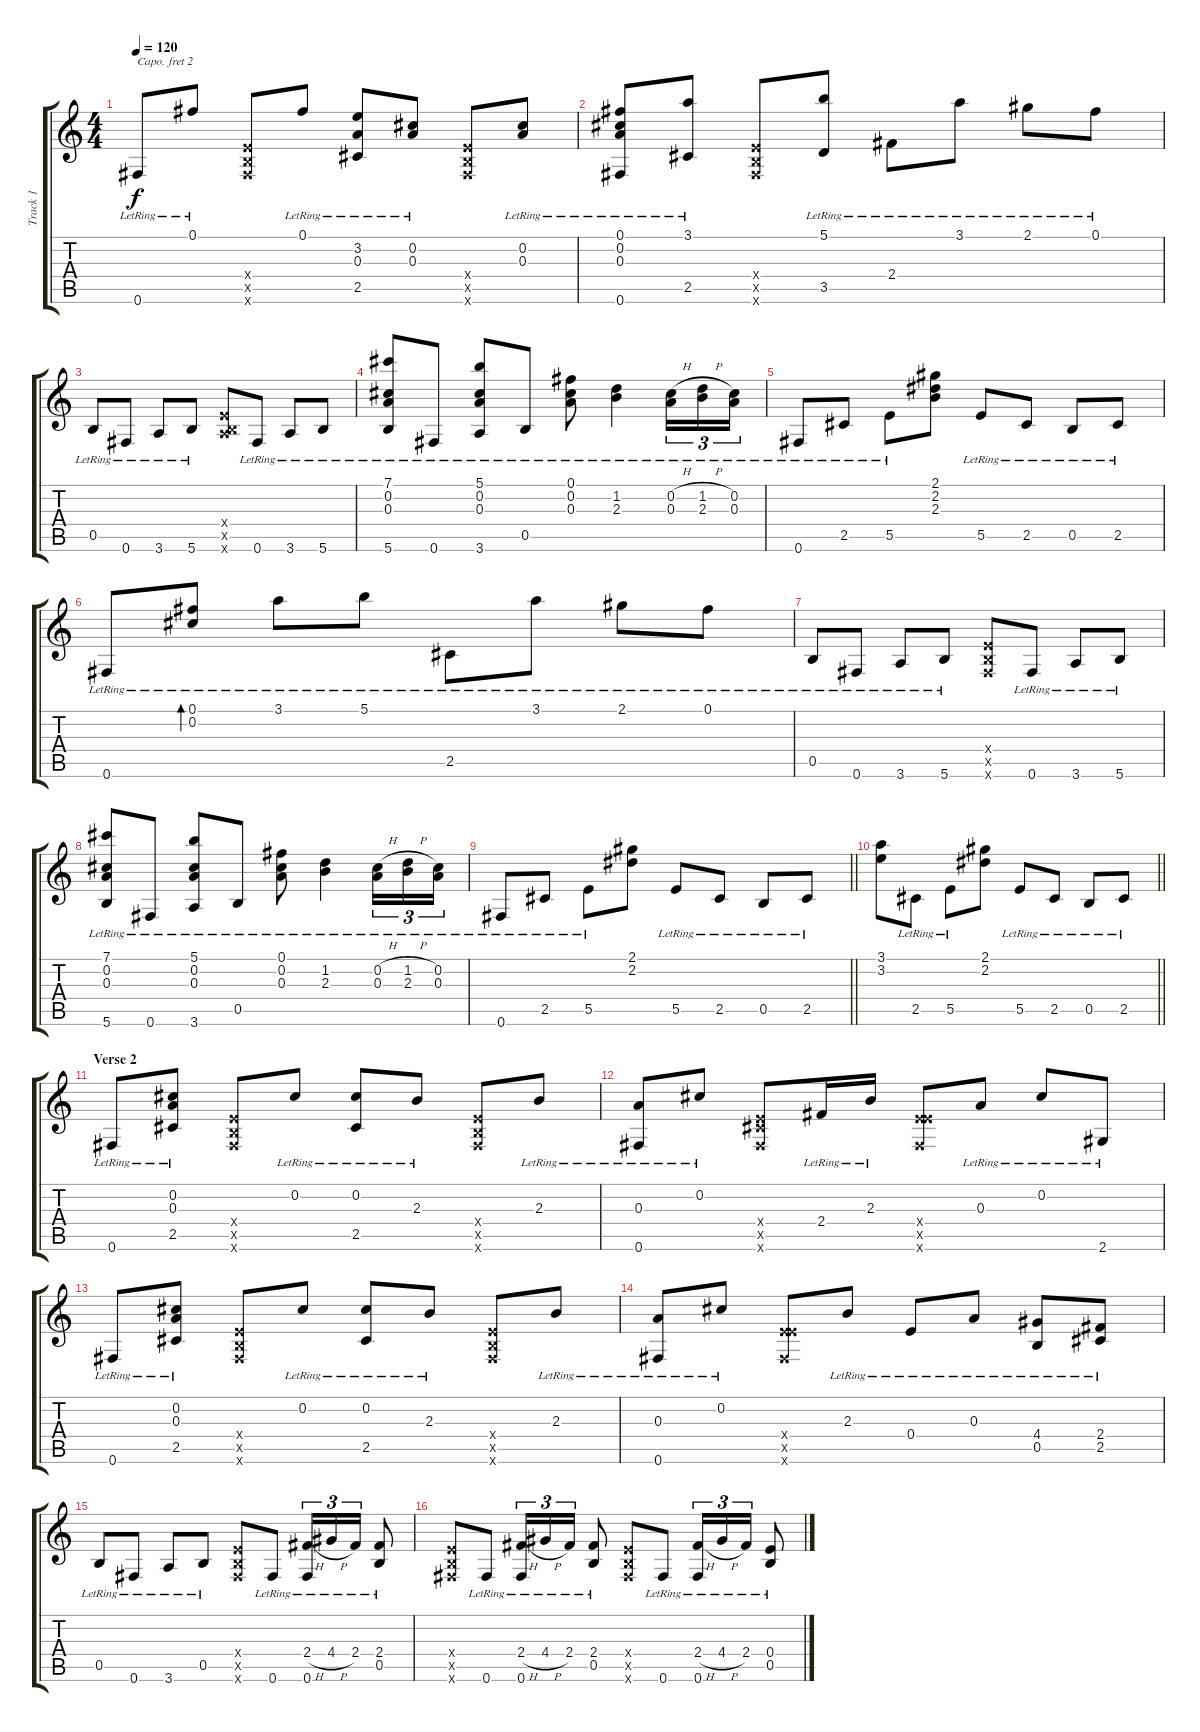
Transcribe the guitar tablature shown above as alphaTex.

\track ("Track 1" "Track 1") {instrument acousticguitarnylon}
\staff {score tabs}
\capo 2
\tuning (E4 B3 G3 D3 A2 E2) {hide}
\ts (4 4)
\tempo 120
\clef g2
\ks c
0.6{lr}.8{dy f} 0.1{lr}.8 (0.4{x} 0.5{x} 0.6{x}).8 0.1{lr}.8 (3.2{lr} 0.3{lr} 2.5{lr}).8 (0.2{lr} 0.3{lr}).8 (0.4{x} 0.5{x} 0.6{x}).8 (0.2{lr} 0.3{lr}).8 |
(0.1{lr} 0.2{lr} 0.3{lr} 0.6{lr}).8 (3.1{lr} 2.5{lr}).8 (0.4{x} 0.5{x} 0.6{x}).8 (5.1{lr} 3.5{lr}).8 2.4{lr}.8 3.1{lr}.8 2.1{lr}.8 0.1{lr}.8 |
0.5{lr}.8 0.6{lr}.8 3.6{lr}.8 5.6{lr}.8 (0.4{x} 0.5{x} 3.6{x}).8 0.6{lr}.8 3.6{lr}.8 5.6{lr}.8 |
(7.1{lr} 0.2{lr} 0.3{lr} 5.6{lr}).8 0.6{lr}.8 (5.1{lr} 0.2{lr} 0.3{lr} 3.6{lr}).8 0.5{lr}.8 (0.1{lr} 0.2{lr} 0.3{lr}).8 (1.2{lr} 2.3{lr}).4 (0.2{h lr} 0.3{lr}).16{tu (3 2)} (1.2{h lr} 2.3{lr}).16{tu (3 2)} (0.2{lr} 0.3{lr}).16{tu (3 2)} |
0.6{lr}.8 2.5{lr}.8 5.5{lr}.8 (2.1 2.2 2.3).8 5.5{lr}.8 2.5{lr}.8 0.5{lr}.8 2.5{lr}.8 |
0.6{lr}.8 (0.1{lr} 0.2{lr}).8{bd 240} 3.1{lr}.8 5.1{lr}.8 2.5{lr}.8 3.1{lr}.8 2.1{lr}.8 0.1{lr}.8 |
0.5{lr}.8 0.6{lr}.8 3.6{lr}.8 5.6{lr}.8 (0.4{x} 0.5{x} 0.6{x}).8 0.6{lr}.8 3.6{lr}.8 5.6{lr}.8 |
(7.1{lr} 0.2{lr} 0.3{lr} 5.6{lr}).8 0.6{lr}.8 (5.1{lr} 0.2{lr} 0.3{lr} 3.6{lr}).8 0.5{lr}.8 (0.1{lr} 0.2{lr} 0.3{lr}).8 (1.2{lr} 2.3{lr}).4 (0.2{h lr} 0.3{lr}).16{tu (3 2)} (1.2{h lr} 2.3{lr}).16{tu (3 2)} (0.2{lr} 0.3{lr}).16{tu (3 2)} |
\barLineRight lightlight
0.6{lr}.8 2.5{lr}.8 5.5{lr}.8 (2.1 2.2).8 5.5{lr}.8 2.5{lr}.8 0.5{lr}.8 2.5{lr}.8 |
\barLineRight lightlight
(3.1 3.2).8 2.5{lr}.8 5.5{lr}.8 (2.1 2.2).8 5.5{lr}.8 2.5{lr}.8 0.5{lr}.8 2.5{lr}.8 |
\section ("" "Verse 2")
0.6{lr}.8 (0.2{lr} 0.3{lr} 2.5{lr}).8 (0.4{x} 0.5{x} 0.6{x}).8 0.2{lr}.8 (0.2{lr} 2.5{lr}).8 2.3{lr}.8 (0.4{x} 0.5{x} 0.6{x}).8 2.3{lr}.8 |
(0.3{lr} 0.6{lr}).8 0.2{lr}.8 (0.4{x} 2.5{x} 0.6{x}).8 2.4{lr}.16 2.3{lr}.16 (0.4{x} 5.5{x} 0.6{x}).8 0.3{lr}.8 0.2{lr}.8 2.6{lr}.8 |
0.6{lr}.8 (0.2{lr} 0.3{lr} 2.5{lr}).8 (0.4{x} 0.5{x} 0.6{x}).8 0.2{lr}.8 (0.2{lr} 2.5{lr}).8 2.3{lr}.8 (0.4{x} 0.5{x} 0.6{x}).8 2.3{lr}.8 |
(0.3{lr} 0.6{lr}).8 0.2{lr}.8 (0.4{x} 5.5{x} 0.6{x}).8 2.3{lr}.8 0.4{lr}.8 0.3{lr}.8 (4.4{lr} 0.5{lr}).8 (2.4{lr} 2.5{lr}).8 |
0.5{lr}.8 0.6{lr}.8 3.6{lr}.8 0.5{lr}.8 (0.4{x} 0.5{x} 0.6{x}).8 0.6{lr}.8 (2.4{h lr} 0.6{lr}).16{tu (3 2)} 4.4{h lr}.16{tu (3 2)} 2.4{lr}.16{tu (3 2)} (2.4{lr} 0.5{lr}).8 |
(0.4{x} 0.5{x} 0.6{x}).8 0.6{lr}.8 (2.4{h lr} 0.6{lr}).16{tu (3 2)} 4.4{h lr}.16{tu (3 2)} 2.4{lr}.16{tu (3 2)} (2.4{lr} 0.5{lr}).8 (0.4{x} 0.5{x} 0.6{x}).8 0.6{lr}.8 (2.4{h lr} 0.6{lr}).16{tu (3 2)} 4.4{h lr}.16{tu (3 2)} 2.4{lr}.16{tu (3 2)} (0.4{lr} 0.5{lr}).8
